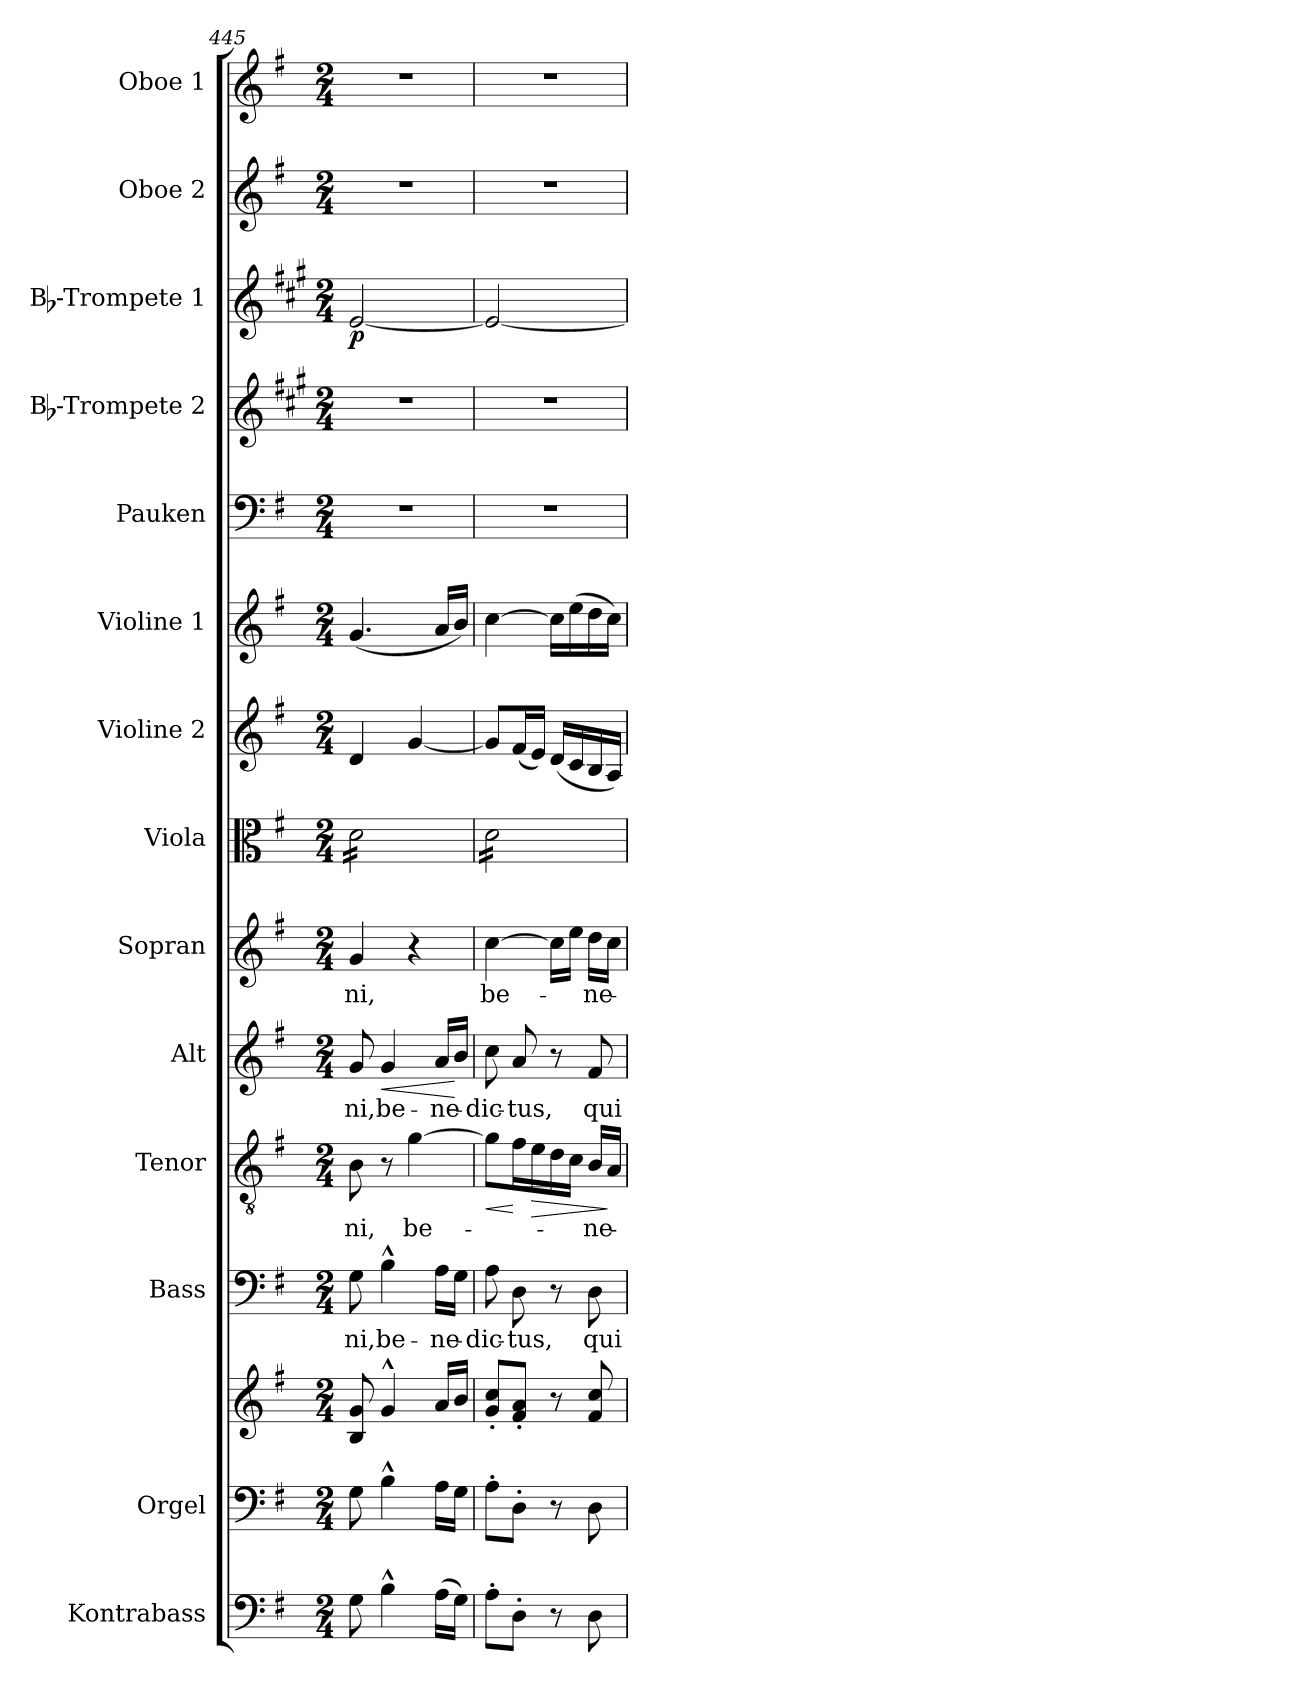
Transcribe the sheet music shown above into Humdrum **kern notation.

**kern	**kern	**kern	**kern	**text	**kern	**text	**dynam	**kern	**text	**dynam	**kern	**text	**kern	**kern	**kern	**kern	**kern	**kern	**dynam	**kern	**kern
*part14	*part13	*part13	*part12	*part12	*part11	*part11	*part11	*part10	*part10	*part10	*part9	*part9	*part8	*part7	*part6	*part5	*part4	*part3	*part3	*part2	*part1
*staff15	*staff14	*staff13	*staff12	*staff12	*staff11	*staff11	*staff11	*staff10	*staff10	*staff10	*staff9	*staff9	*staff8	*staff7	*staff6	*staff5	*staff4	*staff3	*staff3	*staff2	*staff1
*I"Kontrabass	*I"Orgel	*	*I"Bass	*	*I"Tenor	*	*	*I"Alt	*	*	*I"Sopran	*	*I"Viola	*I"Violine 2	*I"Violine 1	*I"Pauken	*I"Bb-Trompete 2	*I"Bb-Trompete 1	*	*I"Oboe 2	*I"Oboe 1
*I'Kb.	*I'Org.	*	*I'B.	*	*I'T.	*	*	*I'A.	*	*	*I'S.	*	*I'Vla.	*I'Vl. 2	*I'Vl. 1	*I'Pk.	*I'Bb Trp. 2	*I'Bb Trp. 1	*	*I'Ob. 2	*I'Ob. 1
*clefF4	*clefF4	*clefG2	*clefF4	*	*clefGv2	*	*	*clefG2	*	*	*clefG2	*	*clefC3	*clefG2	*clefG2	*clefF4	*clefG2	*clefG2	*	*clefG2	*clefG2
*ITrd7c12	*	*	*	*	*	*	*	*	*	*	*	*	*	*	*	*	*ITrd1c2	*ITrd1c2	*	*	*
*k[f#]	*k[f#]	*k[f#]	*k[f#]	*	*k[f#]	*	*	*k[f#]	*	*	*k[f#]	*	*k[f#]	*k[f#]	*k[f#]	*k[f#]	*k[f#]	*k[f#]	*	*k[f#]	*k[f#]
*G:	*G:	*G:	*G:	*	*G:	*	*	*G:	*	*	*G:	*	*G:	*G:	*G:	*G:	*G:	*G:	*	*G:	*G:
*M2/4	*M2/4	*M2/4	*M2/4	*	*M2/4	*	*	*M2/4	*	*	*M2/4	*	*M2/4	*M2/4	*M2/4	*M2/4	*M2/4	*M2/4	*	*M2/4	*M2/4
=445	=445	=445	=445	=445	=445	=445	=445	=445	=445	=445	=445	=445	=445	=445	=445	=445	=445	=445	=445	=445	=445
!	!	!	!	!LO:LY:b	!	!LO:LY:b	!	!	!LO:LY:b	!	!	!LO:LY:b	!	!	!	!	!	!	!LO:DY:b	!	!
*	*	*	*	*	*	*	*	*	*	*	*	*	*tremolo	*	*	*	*	*	*	*	*
8GG\	8G\	8B/ 8g/	8G\	-ni,	8B\	-ni,	.	8g/	-ni,	.	4g/	-ni,	16d\LL	4d/	(<4.g/	2r	2r	[2d/	p	2r	2r
.	.	.	.	.	.	.	.	.	.	.	.	.	16d\	.	.	.	.	.	.	.	.
!	!	!	!	!LO:LY:b	!	!	!	!	!LO:LY:b	!LO:HP:b	!	!	!	!	!	!	!	!	!	!	!
4BB^^>\	4B^^>\	4g^^>/	4B^^>\	be-	8r	.	.	4g/	be-	<	.	.	16d\	.	.	.	.	.	.	.	.
.	.	.	.	.	.	.	.	.	.	.	.	.	16d\	.	.	.	.	.	.	.	.
!	!	!	!	!	!	!LO:LY:b	!	!	!	!	!	!	!	!	!	!	!	!	!	!	!
.	.	.	.	.	[4g\	be-	.	.	.	.	4r	.	16d\	[4g/	.	.	.	.	.	.	.
.	.	.	.	.	.	.	.	.	.	.	.	.	16d\	.	.	.	.	.	.	.	.
!	!	!	!	!LO:LY:b	!	!	!	!	!LO:LY:b	!	!	!	!	!	!	!	!	!	!	!	!
(>16AA\LL	16A\LL	16a/LL	16A\LL	-ne-	.	.	.	16a/LL	-ne-	.	.	.	16d\	.	16a/LL	.	.	.	.	.	.
16GG\JJ)	16G\JJ	16b/JJ	16G\JJ	.	.	.	.	16b/JJ	.	[	.	.	16d\JJ	.	16b/JJ)	.	.	.	.	.	.
=446	=446	=446	=446	=446	=446	=446	=446	=446	=446	=446	=446	=446	=446	=446	=446	=446	=446	=446	=446	=446	=446
!	!	!	!	!LO:LY:b	!	!	!LO:HP:b	!	!LO:LY:b	!	!	!LO:LY:b	!	!	!	!	!	!	!	!	!
8AA'>\L	8A'>\L	8g/'< 8cc/'<L	8A\	-dic-	8g\L]	.	<	8cc\	-dic-	.	[4cc\	be-	16d\LL	8g/L]	[4cc\	2r	2r	2d/_	.	2r	2r
.	.	.	.	.	.	.	.	.	.	.	.	.	16d\	.	.	.	.	.	.	.	.
!	!	!	!	!LO:LY:b	!	!	!	!	!LO:LY:b	!	!	!	!	!	!	!	!	!	!	!	!
8DD'>\J	8D'>\J	8f#/'< 8a/'<J	8D\	-tus,	16f#\L	.	[	8a/	-tus,	.	.	.	16d\	(<16f#/L	.	.	.	.	.	.	.
!	!	!	!	!	!	!	!LO:HP:b	!	!	!	!	!	!	!	!	!	!	!	!	!	!
.	.	.	.	.	16e\	.	>	.	.	.	.	.	16d\	16e/JJ)	.	.	.	.	.	.	.
8r	8r	8r	8r	.	16d\	.	.	8r	.	.	16cc\LL]	.	16d\	(<16d/LL	16cc\LL]	.	.	.	.	.	.
.	.	.	.	.	16c\JJ	.	.	.	.	.	16ee\JJ	.	16d\	16c/	(>16ee\	.	.	.	.	.	.
!	!	!	!	!LO:LY:b	!	!LO:LY:b	!	!	!LO:LY:b	!	!	!LO:LY:b	!	!	!	!	!	!	!	!	!
8DD\	8D\	8f#/ 8cc/	8D\	qui	16B/LL	-ne-	.	8f#/	qui	.	16dd\LL	-ne-	16d\	16B/	16dd\	.	.	.	.	.	.
.	.	.	.	.	16A/JJ	.	]	.	.	.	16cc\JJ	.	16d\JJ	16A/JJ)	16cc\JJ)	.	.	.	.	.	.
*	*	*	*	*	*	*	*	*	*	*	*	*	*Xtremolo	*	*	*	*	*	*	*	*
=	=	=	=	=	=	=	=	=	=	=	=	=	=	=	=	=	=	=	=	=	=
*-	*-	*-	*-	*-	*-	*-	*-	*-	*-	*-	*-	*-	*-	*-	*-	*-	*-	*-	*-	*-	*-
